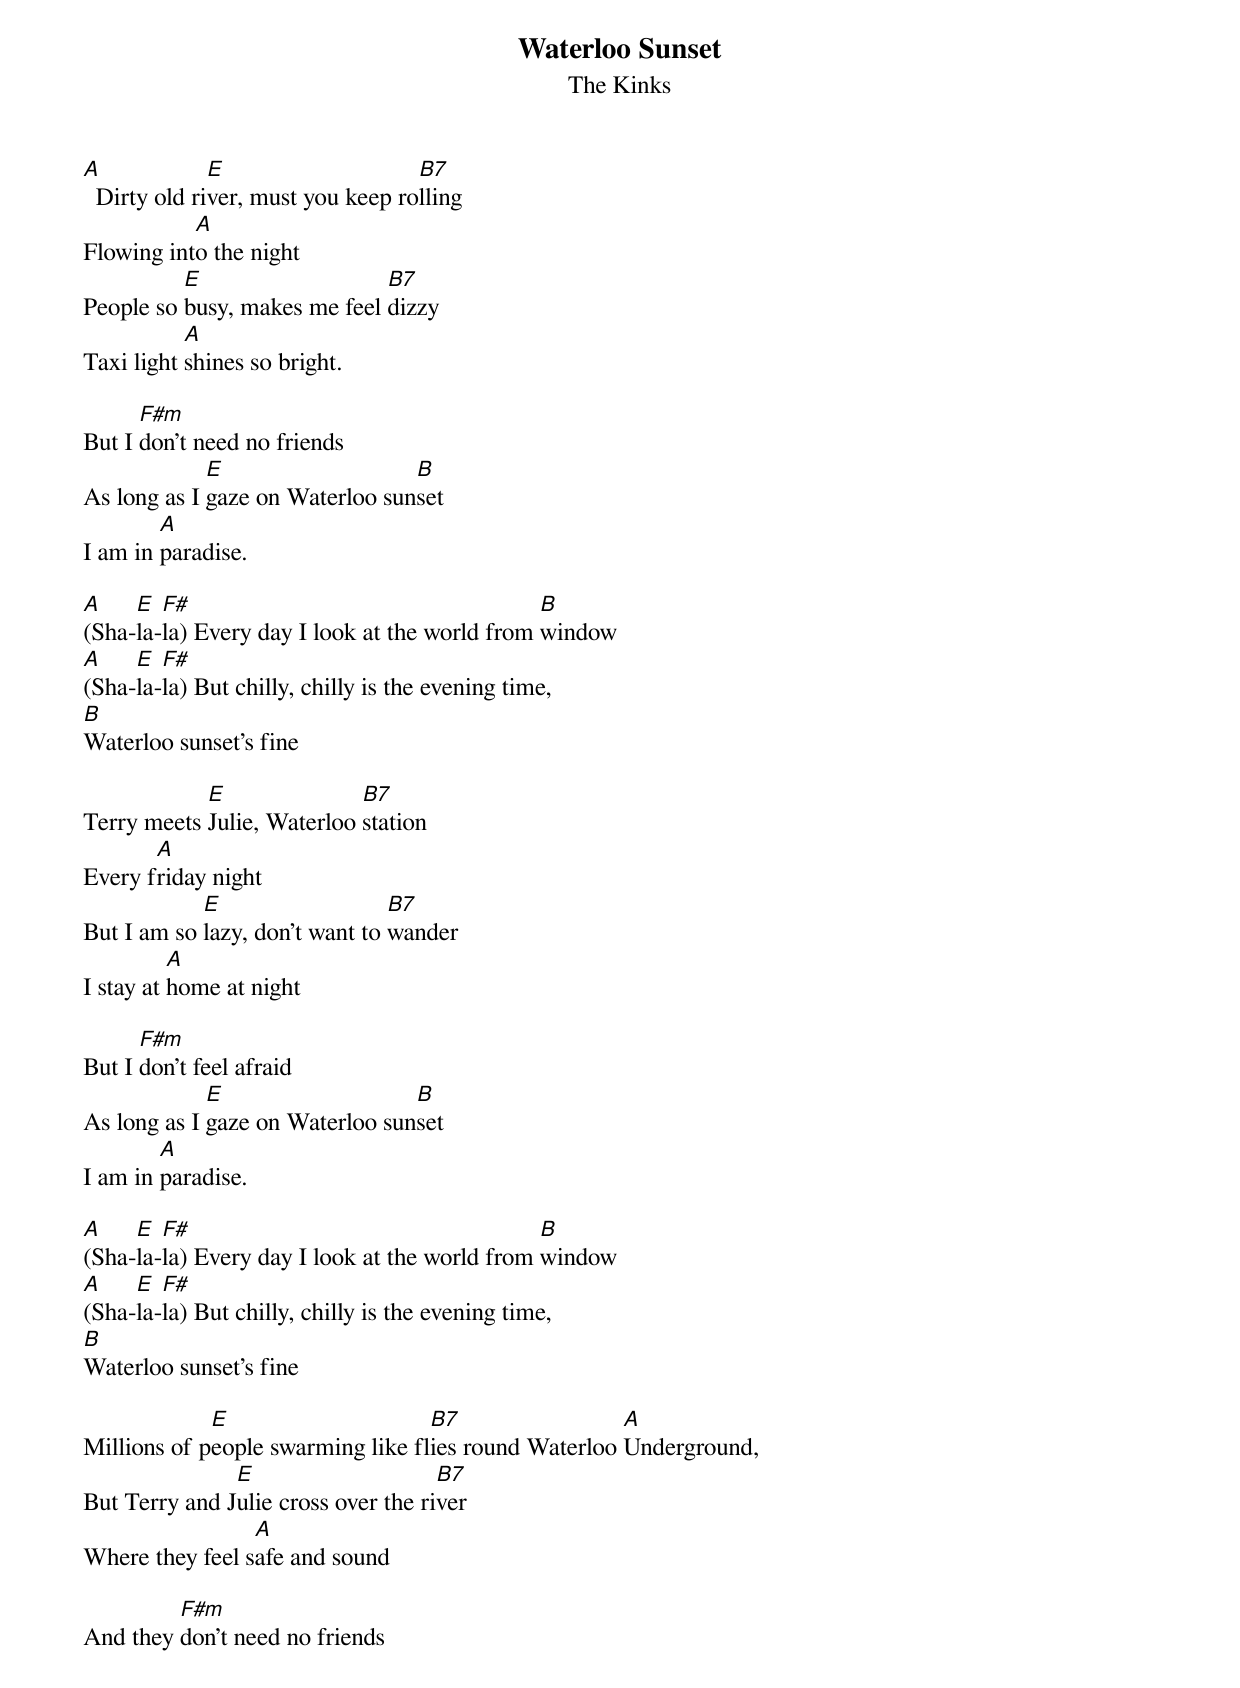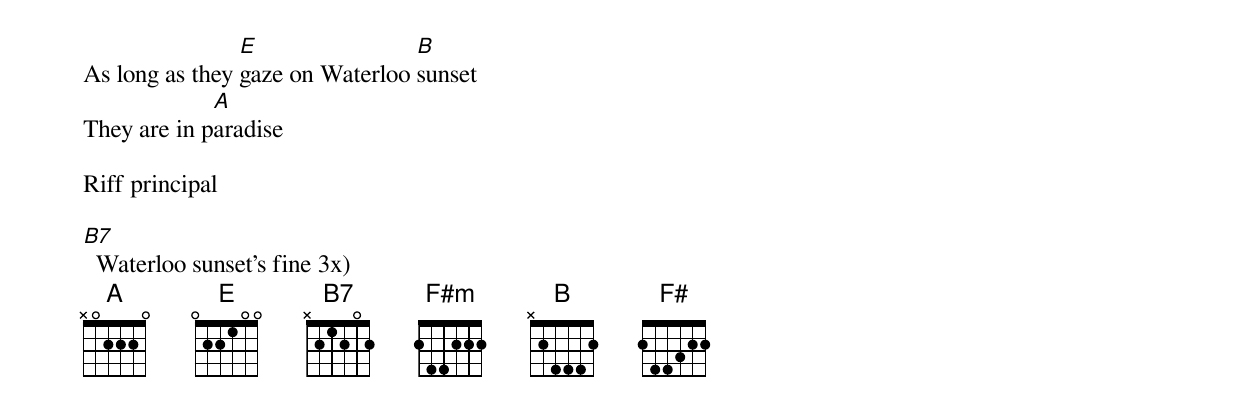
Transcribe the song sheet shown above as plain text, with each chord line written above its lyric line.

Waterloo Sunset
The Kinks

A             E                    B7
  Dirty old river, must you keep rolling
           A
Flowing into the night
          E                   B7
People so busy, makes me feel dizzy
           A
Taxi light shines so bright.

      F#m
But I don't need no friends
             E                   B
As long as I gaze on Waterloo sunset
        A
I am in paradise.

A    E  F#                                     B
(Sha-la-la) Every day I look at the world from window
A    E  F#
(Sha-la-la) But chilly, chilly is the evening time,
B
Waterloo sunset's fine

            E               B7
Terry meets Julie, Waterloo station
       A
Every friday night
            E                   B7
But I am so lazy, don't want to wander
          A
I stay at home at night

      F#m
But I don't feel afraid
             E                   B
As long as I gaze on Waterloo sunset
        A
I am in paradise.

A    E  F#                                     B
(Sha-la-la) Every day I look at the world from window
A    E  F#
(Sha-la-la) But chilly, chilly is the evening time,
B
Waterloo sunset's fine

             E                     B7                 A
Millions of people swarming like flies round Waterloo Underground,
               E                     B7
But Terry and Julie cross over the river
                 A
Where they feel safe and sound

         F#m
And they don't need no friends
                E                B
As long as they gaze on Waterloo sunset
             A
They are in paradise

Riff principal

B7
  Waterloo sunset's fine 3x)
